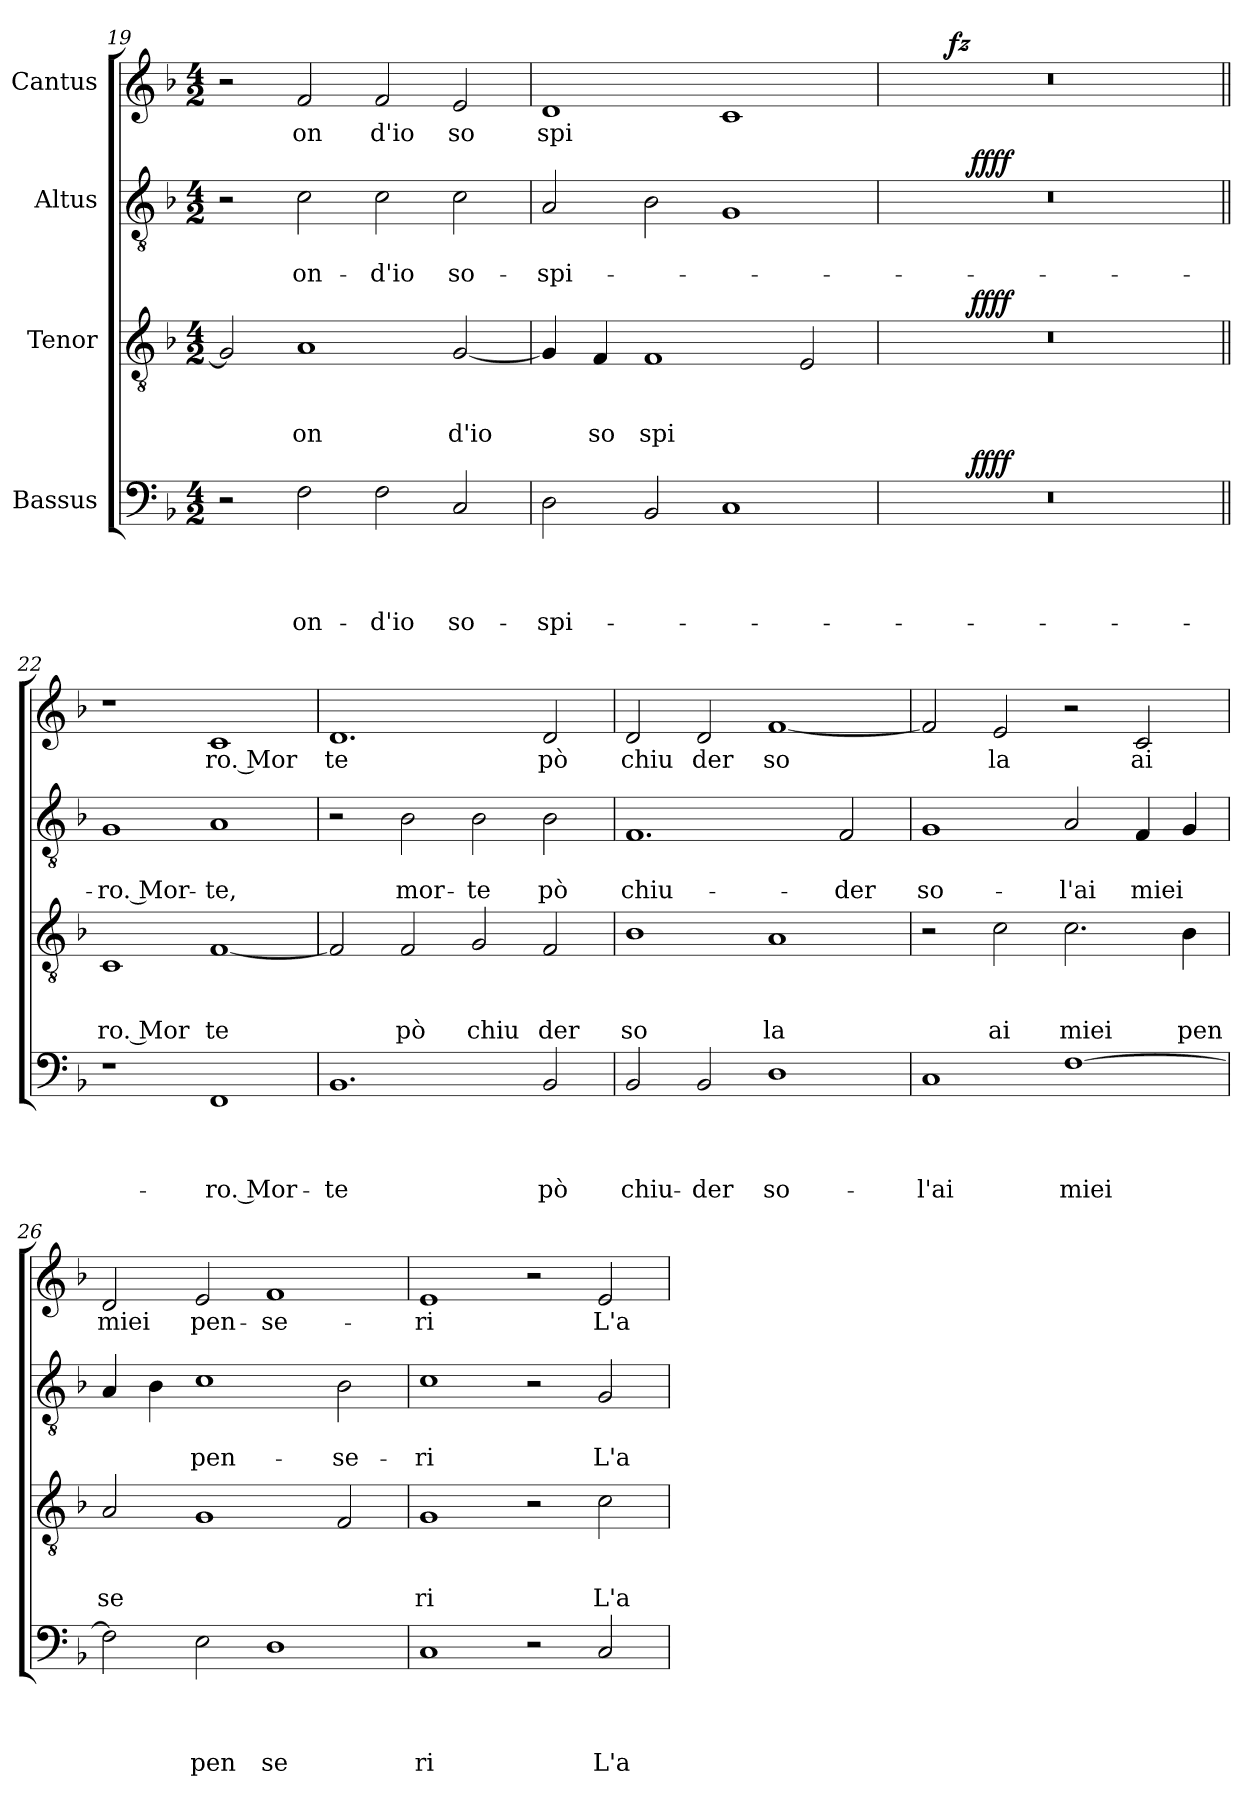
**kern	**text	**text	**text	**text	**dynam	**kern	**text	**text	**text	**dynam	**kern	**text	**text	**dynam	**kern	**text	**dynam
*part4	*part4	*part4	*part4	*part4	*part4	*part3	*part3	*part3	*part3	*part3	*part2	*part2	*part2	*part2	*part1	*part1	*part1
*staff4	*staff4	*staff4	*staff4	*staff4	*staff4	*staff3	*staff3	*staff3	*staff3	*staff3	*staff2	*staff2	*staff2	*staff2	*staff1	*staff1	*staff1
*I"Bassus	*	*	*	*	*	*I"Tenor	*	*	*	*	*I"Altus	*	*	*	*I"Cantus	*	*
*clefF4	*	*	*	*	*	*clefGv2	*	*	*	*	*clefGv2	*	*	*	*clefG2	*	*
*k[b-]	*	*	*	*	*	*k[b-]	*	*	*	*	*k[b-]	*	*	*	*k[b-]	*	*
*F:	*	*	*	*	*	*F:	*	*	*	*	*F:	*	*	*	*F:	*	*
*M4/2	*	*	*	*	*	*M4/2	*	*	*	*	*M4/2	*	*	*	*M4/2	*	*
=19	=19	=19	=19	=19	=19	=19	=19	=19	=19	=19	=19	=19	=19	=19	=19	=19	=19
2r	.	.	.	.	.	2G/]	.	.	.	.	2r	.	.	.	2r	.	.
!	!	!	!	!LO:LY:b	!	!	!	!	!LO:LY:b	!	!	!	!LO:LY:b	!	!	!LO:LY:b	!
2F\	.	.	.	on-	.	1A	.	.	on	.	2c\	.	on-	.	2f/	on	.
!	!	!	!	!LO:LY:b	!	!	!	!	!	!	!	!	!LO:LY:b	!	!	!LO:LY:b	!
2F\	.	.	.	-d'io	.	.	.	.	.	.	2c\	.	-d'io	.	2f/	d'io	.
!	!	!	!	!LO:LY:b	!	!	!	!	!LO:LY:b	!	!	!	!LO:LY:b	!	!	!LO:LY:b	!
2C/	.	.	.	so-	.	[<2G/	.	.	d'io	.	2c\	.	so-	.	2e/	so	.
=20	=20	=20	=20	=20	=20	=20	=20	=20	=20	=20	=20	=20	=20	=20	=20	=20	=20
!	!	!	!	!LO:LY:b	!	!	!	!	!	!	!	!	!LO:LY:b	!	!	!LO:LY:b	!
2D\	.	.	.	-spi-	.	4G/]	.	.	.	.	2A/	.	-spi-	.	1d	spi	.
!	!	!	!	!	!	!	!	!	!LO:LY:b	!	!	!	!	!	!	!	!
.	.	.	.	.	.	4F/	.	.	so	.	.	.	.	.	.	.	.
!	!	!	!	!	!	!	!	!	!LO:LY:b	!	!	!	!	!	!	!	!
2BB-/	.	.	.	.	.	1F	.	.	spi	.	2B-\	.	.	.	.	.	.
1C	.	.	.	.	.	.	.	.	.	.	1G	.	.	.	1c	.	.
.	.	.	.	.	.	2E/	.	.	.	.	.	.	.	.	.	.	.
=21	=21	=21	=21	=21	=21	=21	=21	=21	=21	=21	=21	=21	=21	=21	=21	=21	=21
*^	*	*	*	*	*	*^	*	*	*	*	*^	*	*	*	*^	*	*
0r	4..ryy	.	.	.	.	.	0r	4..ryy	.	.	.	.	0r	4..ryy	.	.	.	0r	4.ryy	.	.
!	!	!	!	!	!	!	!	!	!	!	!	!	!	!	!	!	!	!	!	!	!LO:DY:b
.	.	.	.	.	.	.	.	.	.	.	.	.	.	.	.	.	.	.	1ryy	.	fz
!	!	!	!	!	!	!LO:DY:b	!	!	!	!	!	!LO:DY:b	!	!	!	!	!LO:DY:b	!	!	!	!
.	1ryy	.	.	.	.	ffff	.	1ryy	.	.	.	ffff	.	1ryy	.	.	ffff	.	.	.	.
.	.	.	.	.	.	.	.	.	.	.	.	.	.	.	.	.	.	.	2ryy	.	.
.	2ryy	.	.	.	.	.	.	2ryy	.	.	.	.	.	2ryy	.	.	.	.	.	.	.
.	.	.	.	.	.	.	.	.	.	.	.	.	.	.	.	.	.	.	8ryy	.	.
.	16ryy	.	.	.	.	.	.	16ryy	.	.	.	.	.	16ryy	.	.	.	.	.	.	.
=22||	=22||	=22||	=22||	=22||	=22||	=22||	=22||	=22||	=22||	=22||	=22||	=22||	=22||	=22||	=22||	=22||	=22||	=22||	=22||	=22||	=22||
!	!	!	!	!	!	!	!	!	!	!	!LO:LY:b:rj	!	!	!	!	!LO:LY:b:rj	!	!	!	!	!
*v	*v	*	*	*	*	*	*	*	*	*	*	*	*v	*v	*	*	*	*v	*v	*	*
*	*	*	*	*	*	*v	*v	*	*	*	*	*	*	*	*	*	*	*
1r	.	.	.	.	.	1C	.	.	ro. Mor	.	1G	.	-ro. Mor-	.	1r	.	.
!	!	!	!	!LO:LY:b:rj	!	!	!	!	!LO:LY:b	!	!	!	!LO:LY:b	!	!	!LO:LY:b:rj	!
1FF	.	.	.	-ro. Mor-	.	[<1F	.	.	te	.	1A	.	-te,	.	1c	ro. Mor	.
=23	=23	=23	=23	=23	=23	=23	=23	=23	=23	=23	=23	=23	=23	=23	=23	=23	=23
!	!	!	!	!LO:LY:b	!	!	!	!	!	!	!	!	!	!	!	!LO:LY:b	!
1.BB-	.	.	.	-te	.	2F/]	.	.	.	.	2r	.	.	.	1.d	te	.
!	!	!	!	!	!	!	!	!	!LO:LY:b	!	!	!	!LO:LY:b	!	!	!	!
.	.	.	.	.	.	2F/	.	.	pò	.	2B-\	.	mor-	.	.	.	.
!	!	!	!	!	!	!	!	!	!LO:LY:b	!	!	!	!LO:LY:b	!	!	!	!
.	.	.	.	.	.	2G/	.	.	chiu	.	2B-\	.	-te	.	.	.	.
!	!	!	!	!LO:LY:b	!	!	!	!	!LO:LY:b	!	!	!	!LO:LY:b	!	!	!LO:LY:b	!
2BB-/	.	.	.	pò	.	2F/	.	.	der	.	2B-\	.	pò	.	2d/	pò	.
=24	=24	=24	=24	=24	=24	=24	=24	=24	=24	=24	=24	=24	=24	=24	=24	=24	=24
!	!	!	!	!LO:LY:b	!	!	!	!	!LO:LY:b	!	!	!	!LO:LY:b	!	!	!LO:LY:b	!
2BB-/	.	.	.	chiu-	.	1B-	.	.	so	.	1.F	.	chiu-	.	2d/	chiu	.
!	!	!	!	!LO:LY:b	!	!	!	!	!	!	!	!	!	!	!	!LO:LY:b	!
2BB-/	.	.	.	-der	.	.	.	.	.	.	.	.	.	.	2d/	der	.
!	!	!	!	!LO:LY:b	!	!	!	!	!LO:LY:b	!	!	!	!	!	!	!LO:LY:b	!
1D	.	.	.	so-	.	1A	.	.	la	.	.	.	.	.	[<1f	so	.
!	!	!	!	!	!	!	!	!	!	!	!	!	!LO:LY:b	!	!	!	!
.	.	.	.	.	.	.	.	.	.	.	2F/	.	-der	.	.	.	.
!!LO:LB:g=z
=25	=25	=25	=25	=25	=25	=25	=25	=25	=25	=25	=25	=25	=25	=25	=25	=25	=25
!	!	!	!	!LO:LY:b	!	!	!	!	!	!	!	!	!LO:LY:b	!	!	!	!
1C	.	.	.	-l'ai	.	2r	.	.	.	.	1G	.	so-	.	2f/]	.	.
!	!	!	!	!	!	!	!	!	!LO:LY:b	!	!	!	!	!	!	!LO:LY:b	!
.	.	.	.	.	.	2c\	.	.	ai	.	.	.	.	.	2e/	la	.
!	!	!	!	!LO:LY:b	!	!	!	!	!LO:LY:b	!	!	!	!LO:LY:b	!	!	!	!
[>1F	.	.	.	miei	.	2.c\	.	.	miei	.	2A/	.	-l'ai	.	2r	.	.
!	!	!	!	!	!	!	!	!	!	!	!	!	!LO:LY:b	!	!	!LO:LY:b	!
.	.	.	.	.	.	.	.	.	.	.	4F/	.	miei	.	2c/	ai	.
!	!	!	!	!	!	!	!	!	!LO:LY:b	!	!	!	!	!	!	!	!
.	.	.	.	.	.	4B-\	.	.	pen	.	4G/	.	.	.	.	.	.
=26	=26	=26	=26	=26	=26	=26	=26	=26	=26	=26	=26	=26	=26	=26	=26	=26	=26
!	!	!	!	!	!	!	!	!	!LO:LY:b	!	!	!	!	!	!	!LO:LY:b	!
2F\]	.	.	.	.	.	2A/	.	.	se	.	4A/	.	.	.	2d/	miei	.
.	.	.	.	.	.	.	.	.	.	.	4B-\	.	.	.	.	.	.
!	!	!	!	!LO:LY:b	!	!	!	!	!	!	!	!	!LO:LY:b	!	!	!LO:LY:b	!
2E\	.	.	.	pen	.	1G	.	.	.	.	1c	.	pen-	.	2e/	pen-	.
!	!	!	!	!LO:LY:b	!	!	!	!	!	!	!	!	!	!	!	!LO:LY:b	!
1D	.	.	.	se	.	.	.	.	.	.	.	.	.	.	1f	-se-	.
!	!	!	!	!	!	!	!	!	!	!	!	!	!LO:LY:b	!	!	!	!
.	.	.	.	.	.	2F/	.	.	.	.	2B-\	.	-se-	.	.	.	.
=27	=27	=27	=27	=27	=27	=27	=27	=27	=27	=27	=27	=27	=27	=27	=27	=27	=27
!	!	!	!	!LO:LY:b	!	!	!	!	!LO:LY:b	!	!	!	!LO:LY:b	!	!	!LO:LY:b	!
1C	.	.	.	ri	.	1G	.	.	ri	.	1c	.	-ri	.	1e	-ri	.
2r	.	.	.	.	.	2r	.	.	.	.	2r	.	.	.	2r	.	.
!	!	!	!	!LO:LY:b	!	!	!	!	!LO:LY:b	!	!	!	!LO:LY:b	!	!	!LO:LY:b	!
2C/	.	.	.	L'a	.	2c\	.	.	L'a	.	2G/	.	L'a-	.	2e/	L'a-	.
=	=	=	=	=	=	=	=	=	=	=	=	=	=	=	=	=	=
*-	*-	*-	*-	*-	*-	*-	*-	*-	*-	*-	*-	*-	*-	*-	*-	*-	*-
